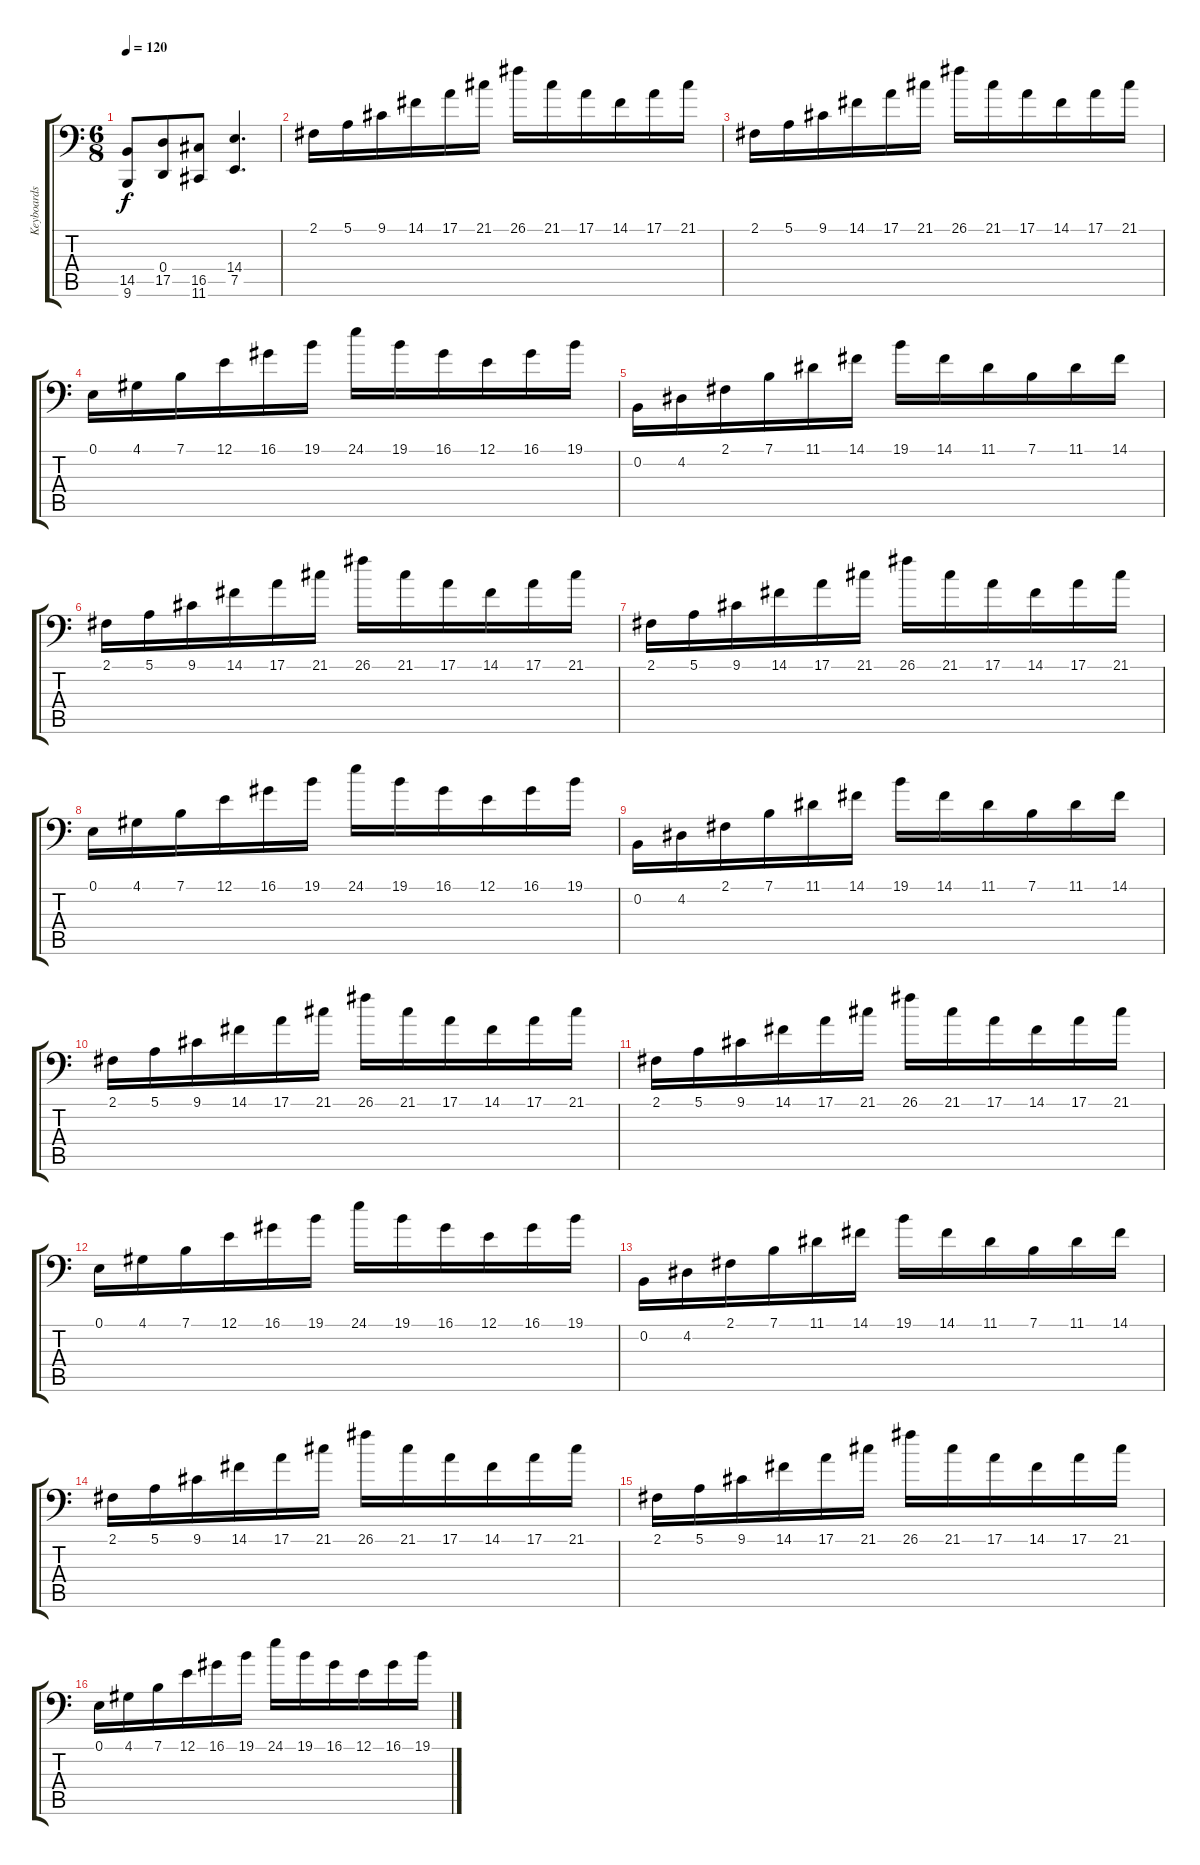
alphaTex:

\track ("Keyboards " "Keyboards ") {instrument stringensemble1}
\staff {score tabs}
\tuning (E3 B2 G2 D2 A1 D1) {hide}
\ts (6 8)
\tempo 120
\clef f4
\ks c
(14.5 9.6).8{dy f} (0.4 17.5).8 (16.5 11.6).8 (14.4 7.5).4{d} |
2.1.16{volume 12} 5.1.16 9.1.16 14.1.16 17.1.16 21.1.16 26.1.16 21.1.16 17.1.16 14.1.16 17.1.16 21.1.16 |
2.1.16 5.1.16 9.1.16 14.1.16 17.1.16 21.1.16 26.1.16 21.1.16 17.1.16 14.1.16 17.1.16 21.1.16 |
0.1.16 4.1.16 7.1.16 12.1.16 16.1.16 19.1.16 24.1.16 19.1.16 16.1.16 12.1.16 16.1.16 19.1.16 |
0.2.16 4.2.16 2.1.16 7.1.16 11.1.16 14.1.16 19.1.16 14.1.16 11.1.16 7.1.16 11.1.16 14.1.16 |
2.1.16{volume 12} 5.1.16 9.1.16 14.1.16 17.1.16 21.1.16 26.1.16 21.1.16 17.1.16 14.1.16 17.1.16 21.1.16 |
2.1.16 5.1.16 9.1.16 14.1.16 17.1.16 21.1.16 26.1.16 21.1.16 17.1.16 14.1.16 17.1.16 21.1.16 |
0.1.16 4.1.16 7.1.16 12.1.16 16.1.16 19.1.16 24.1.16 19.1.16 16.1.16 12.1.16 16.1.16 19.1.16 |
0.2.16 4.2.16 2.1.16 7.1.16 11.1.16 14.1.16 19.1.16 14.1.16 11.1.16 7.1.16 11.1.16 14.1.16 |
2.1.16{volume 12} 5.1.16 9.1.16 14.1.16 17.1.16 21.1.16 26.1.16 21.1.16 17.1.16 14.1.16 17.1.16 21.1.16 |
2.1.16 5.1.16 9.1.16 14.1.16 17.1.16 21.1.16 26.1.16 21.1.16 17.1.16 14.1.16 17.1.16 21.1.16 |
0.1.16 4.1.16 7.1.16 12.1.16 16.1.16 19.1.16 24.1.16 19.1.16 16.1.16 12.1.16 16.1.16 19.1.16 |
0.2.16 4.2.16 2.1.16 7.1.16 11.1.16 14.1.16 19.1.16 14.1.16 11.1.16 7.1.16 11.1.16 14.1.16 |
2.1.16{volume 12} 5.1.16 9.1.16 14.1.16 17.1.16 21.1.16 26.1.16 21.1.16 17.1.16 14.1.16 17.1.16 21.1.16 |
2.1.16 5.1.16 9.1.16 14.1.16 17.1.16 21.1.16 26.1.16 21.1.16 17.1.16 14.1.16 17.1.16 21.1.16 |
0.1.16 4.1.16 7.1.16 12.1.16 16.1.16 19.1.16 24.1.16 19.1.16 16.1.16 12.1.16 16.1.16 19.1.16
